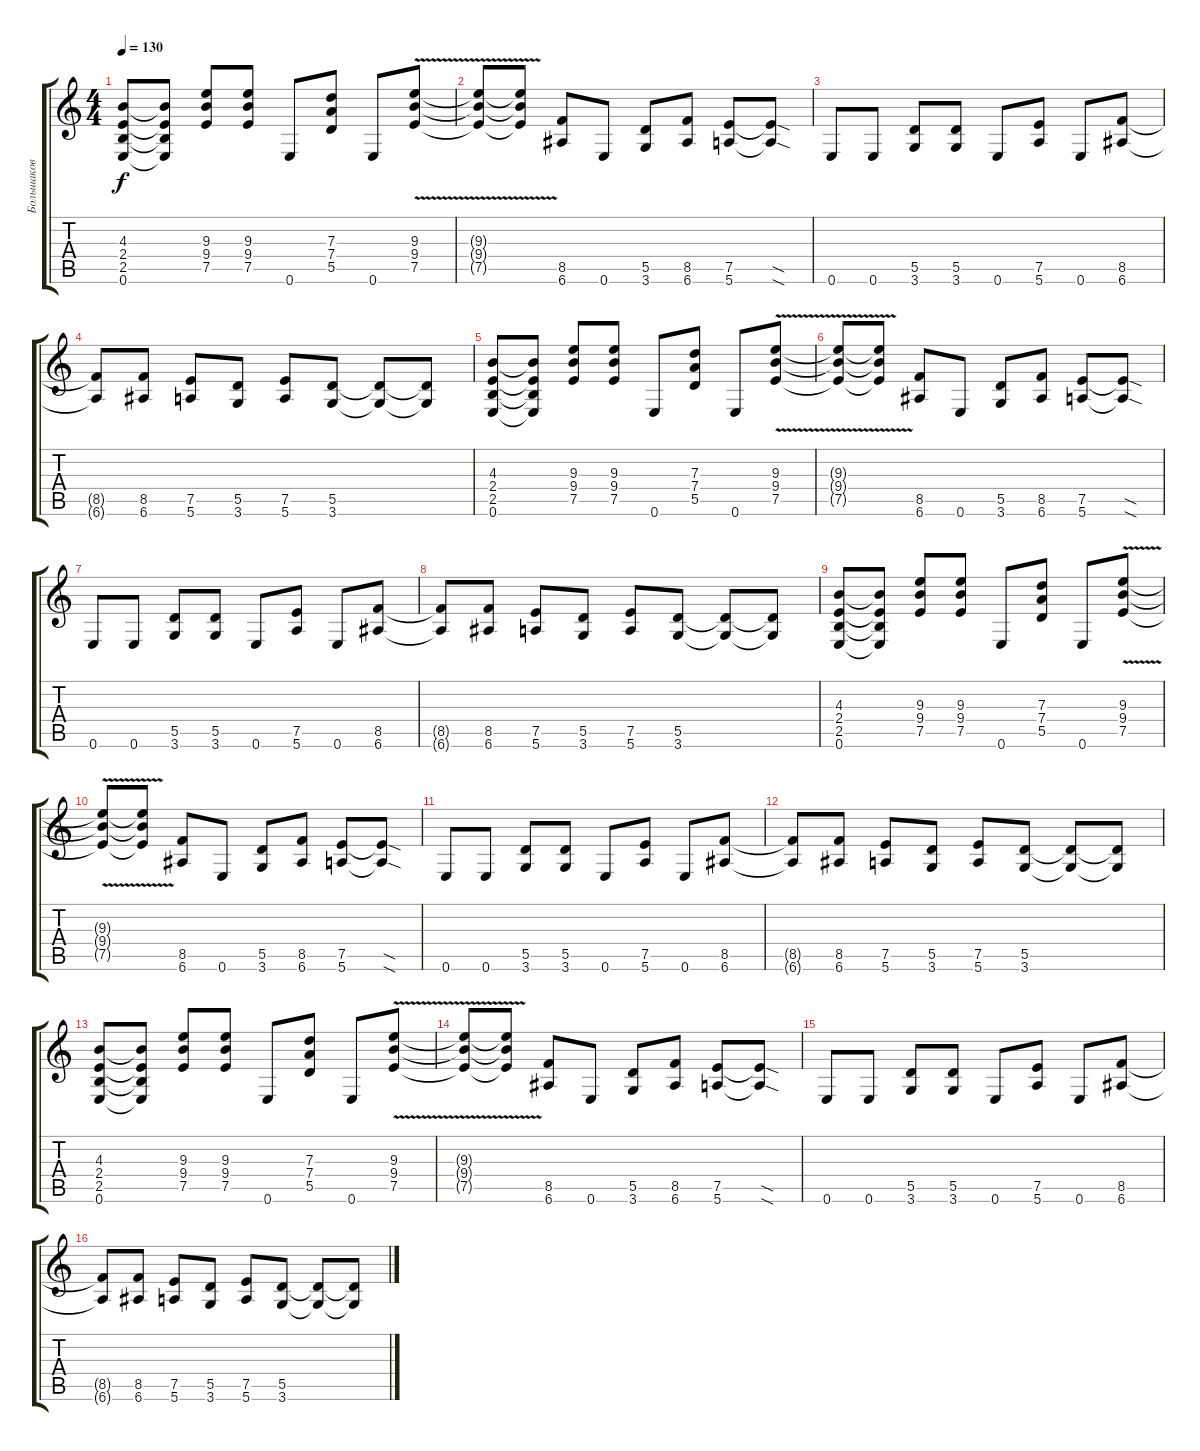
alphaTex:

\track ("Большаков" "Большаков") {instrument overdrivenguitar}
\staff {score tabs}
\tuning (E4 B3 G3 D3 A2 E2) {hide}
\ts (4 4)
\tempo 130
\clef g2
\ks c
(4.3 2.4 2.5 0.6).8{dy f} (4.3{t} 2.4{t} 2.5{t} 0.6{t}).8 (9.3 9.4 7.5).8 (9.3 9.4 7.5).8 0.6.8 (7.3 7.4 5.5).8 0.6.8 (9.3{v} 9.4{v} 7.5{v}).8 |
(9.3{v t} 9.4{v t} 7.5{v t}).8 (9.3{v t} 9.4{v t} 7.5{v t}).8 (8.5 6.6).8 0.6.8 (5.5 3.6).8 (8.5 6.6).8 (7.5 5.6).8 (7.5{sod t} 5.6{sod t}).8 |
0.6.8 0.6.8 (5.5 3.6).8 (5.5 3.6).8 0.6.8 (7.5 5.6).8 0.6.8 (8.5 6.6).8 |
(8.5{t} 6.6{t}).8 (8.5 6.6).8 (7.5 5.6).8 (5.5 3.6).8 (7.5 5.6).8 (5.5 3.6).8 (5.5{t} 3.6{t}).8 (5.5{t} 3.6{t}).8 |
(4.3 2.4 2.5 0.6).8 (4.3{t} 2.4{t} 2.5{t} 0.6{t}).8 (9.3 9.4 7.5).8 (9.3 9.4 7.5).8 0.6.8 (7.3 7.4 5.5).8 0.6.8 (9.3{v} 9.4{v} 7.5{v}).8 |
(9.3{v t} 9.4{v t} 7.5{v t}).8 (9.3{v t} 9.4{v t} 7.5{v t}).8 (8.5 6.6).8 0.6.8 (5.5 3.6).8 (8.5 6.6).8 (7.5 5.6).8 (7.5{sod t} 5.6{sod t}).8 |
0.6.8 0.6.8 (5.5 3.6).8 (5.5 3.6).8 0.6.8 (7.5 5.6).8 0.6.8 (8.5 6.6).8 |
(8.5{t} 6.6{t}).8 (8.5 6.6).8 (7.5 5.6).8 (5.5 3.6).8 (7.5 5.6).8 (5.5 3.6).8 (5.5{t} 3.6{t}).8 (5.5{t} 3.6{t}).8 |
(4.3 2.4 2.5 0.6).8 (4.3{t} 2.4{t} 2.5{t} 0.6{t}).8 (9.3 9.4 7.5).8 (9.3 9.4 7.5).8 0.6.8 (7.3 7.4 5.5).8 0.6.8 (9.3{v} 9.4{v} 7.5{v}).8 |
(9.3{v t} 9.4{v t} 7.5{v t}).8 (9.3{v t} 9.4{v t} 7.5{v t}).8 (8.5 6.6).8 0.6.8 (5.5 3.6).8 (8.5 6.6).8 (7.5 5.6).8 (7.5{sod t} 5.6{sod t}).8 |
0.6.8 0.6.8 (5.5 3.6).8 (5.5 3.6).8 0.6.8 (7.5 5.6).8 0.6.8 (8.5 6.6).8 |
(8.5{t} 6.6{t}).8 (8.5 6.6).8 (7.5 5.6).8 (5.5 3.6).8 (7.5 5.6).8 (5.5 3.6).8 (5.5{t} 3.6{t}).8 (5.5{t} 3.6{t}).8 |
(4.3 2.4 2.5 0.6).8 (4.3{t} 2.4{t} 2.5{t} 0.6{t}).8 (9.3 9.4 7.5).8 (9.3 9.4 7.5).8 0.6.8 (7.3 7.4 5.5).8 0.6.8 (9.3{v} 9.4{v} 7.5{v}).8 |
(9.3{v t} 9.4{v t} 7.5{v t}).8 (9.3{v t} 9.4{v t} 7.5{v t}).8 (8.5 6.6).8 0.6.8 (5.5 3.6).8 (8.5 6.6).8 (7.5 5.6).8 (7.5{sod t} 5.6{sod t}).8 |
0.6.8 0.6.8 (5.5 3.6).8 (5.5 3.6).8 0.6.8 (7.5 5.6).8 0.6.8 (8.5 6.6).8 |
(8.5{t} 6.6{t}).8 (8.5 6.6).8 (7.5 5.6).8 (5.5 3.6).8 (7.5 5.6).8 (5.5 3.6).8 (5.5{t} 3.6{t}).8 (5.5{t} 3.6{t}).8
